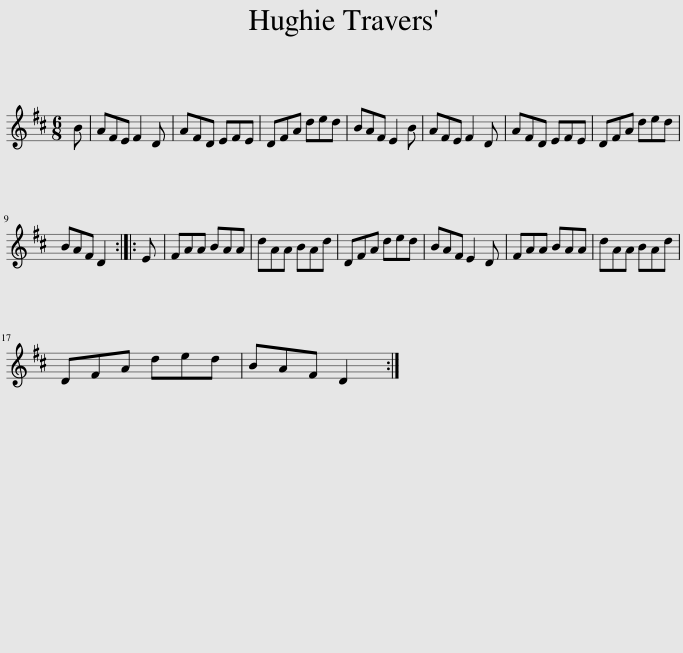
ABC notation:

X:1
L:1/8
M:6/8
I:linebreak $
K:D
V:1 treble
V:1
 B | AFE F2 D | AFD EFE | DFA ded | BAF E2 B | %5
 AFE F2 D | AFD EFE | DFA ded |$ BAF D2 :: E | %10
 FAA BAA | dAA BAd | DFA ded | BAF E2 D | FAA BAA | %15
 dAA BAd |$ DFA ded | BAF D2 :| %18
